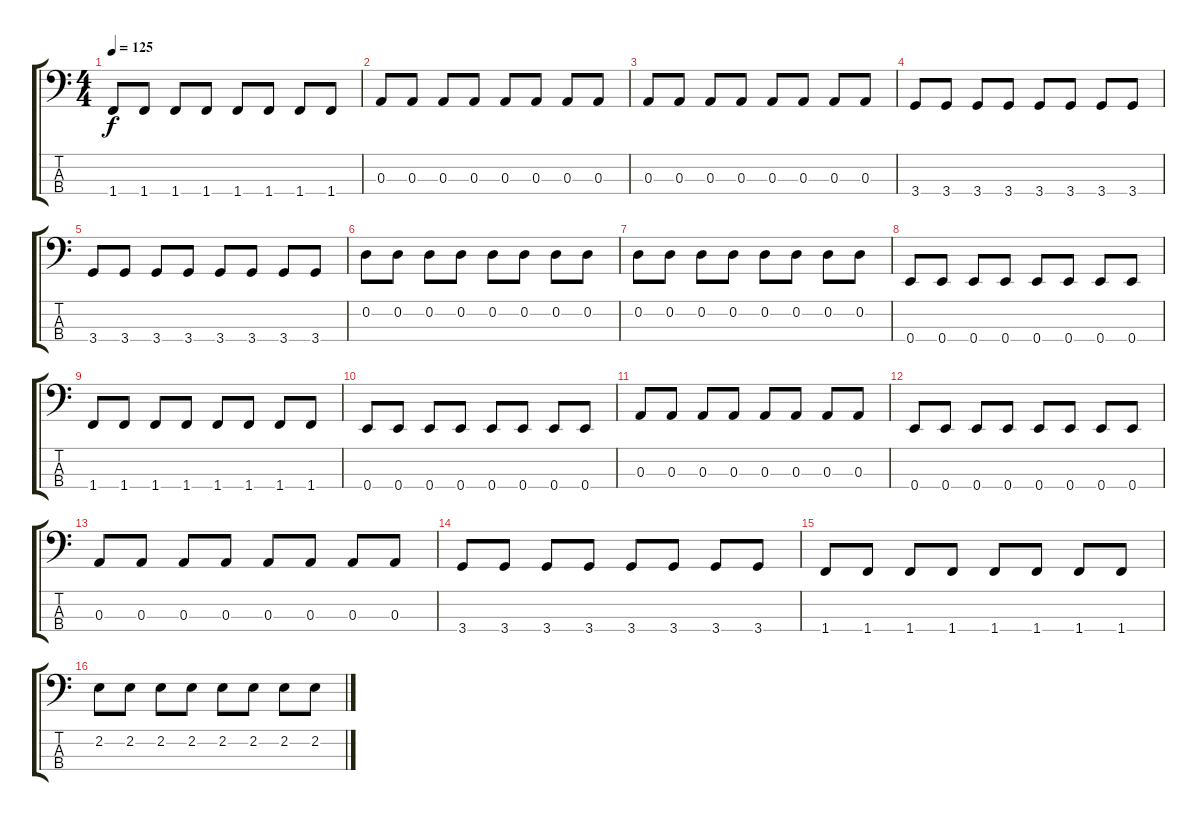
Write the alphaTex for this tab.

\track "" {instrument fretlessbass}
\staff {score tabs}
\tuning (G2 D2 A1 E1) {hide}
\ts (4 4)
\tempo 125
\clef f4
\ks c
1.4.8{dy f} 1.4.8 1.4.8 1.4.8 1.4.8 1.4.8 1.4.8 1.4.8 |
0.3.8 0.3.8 0.3.8 0.3.8 0.3.8 0.3.8 0.3.8 0.3.8 |
0.3.8 0.3.8 0.3.8 0.3.8 0.3.8 0.3.8 0.3.8 0.3.8 |
3.4.8 3.4.8 3.4.8 3.4.8 3.4.8 3.4.8 3.4.8 3.4.8 |
3.4.8 3.4.8 3.4.8 3.4.8 3.4.8 3.4.8 3.4.8 3.4.8 |
0.2.8 0.2.8 0.2.8 0.2.8 0.2.8 0.2.8 0.2.8 0.2.8 |
0.2.8 0.2.8 0.2.8 0.2.8 0.2.8 0.2.8 0.2.8 0.2.8 |
0.4.8 0.4.8 0.4.8 0.4.8 0.4.8 0.4.8 0.4.8 0.4.8 |
1.4.8 1.4.8 1.4.8 1.4.8 1.4.8 1.4.8 1.4.8 1.4.8 |
0.4.8 0.4.8 0.4.8 0.4.8 0.4.8 0.4.8 0.4.8 0.4.8 |
0.3.8 0.3.8 0.3.8 0.3.8 0.3.8 0.3.8 0.3.8 0.3.8 |
0.4.8 0.4.8 0.4.8 0.4.8 0.4.8 0.4.8 0.4.8 0.4.8 |
0.3.8 0.3.8 0.3.8 0.3.8 0.3.8 0.3.8 0.3.8 0.3.8 |
3.4.8 3.4.8 3.4.8 3.4.8 3.4.8 3.4.8 3.4.8 3.4.8 |
1.4.8 1.4.8 1.4.8 1.4.8 1.4.8 1.4.8 1.4.8 1.4.8 |
2.2.8 2.2.8 2.2.8 2.2.8 2.2.8 2.2.8 2.2.8 2.2.8
